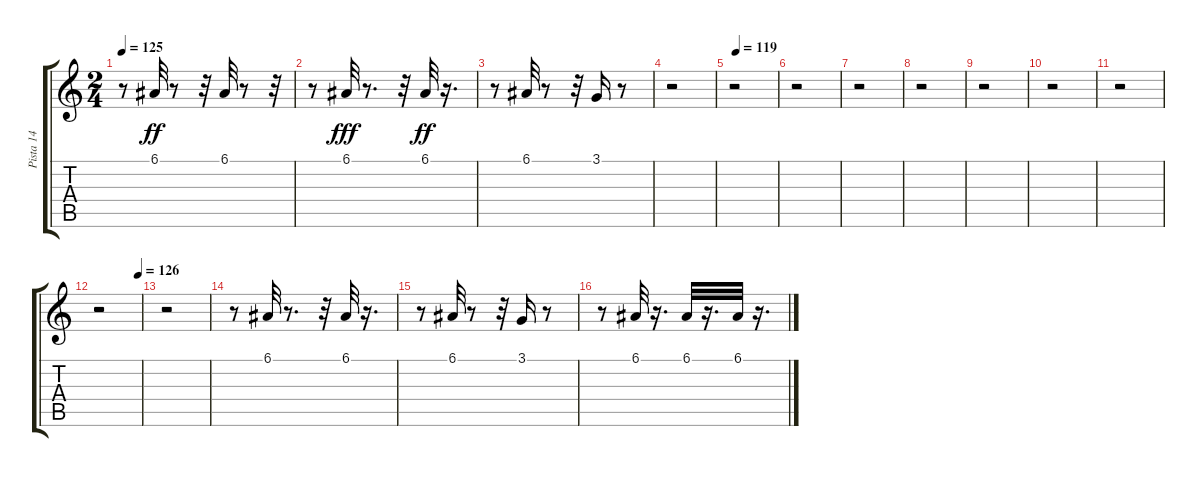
\track ("Pista 14" "Pista 14") {instrument lead8bassandlead}
\staff {score tabs}
\tuning (E4 B3 G3 D3 A2 E2) {hide}
\ts (2 4)
\tempo 125
\clef g2
\ks c
r.8{dy ff} 6.1.32 r.8 r.32 6.1.32 r.8 r.32 |
r.8 6.1.32{dy fff} r.8{d} r.32 6.1.32{dy ff} r.16{d} |
r.8 6.1.32 r.8 r.32 3.1.16 r.8 |
r.2 |
\tempo (119 0.0625)
r.2 |
r.2 |
r.2 |
r.2 |
r.2 |
r.2 |
r.2 |
\tempo (126 0.9375)
r.2 |
r.2 |
r.8 6.1.32 r.8{d} r.32 6.1.32 r.16{d} |
r.8 6.1.32 r.8 r.32 3.1.16 r.8 |
r.8 6.1.32 r.16{d} 6.1.32 r.16{d} 6.1.32 r.16{d}
